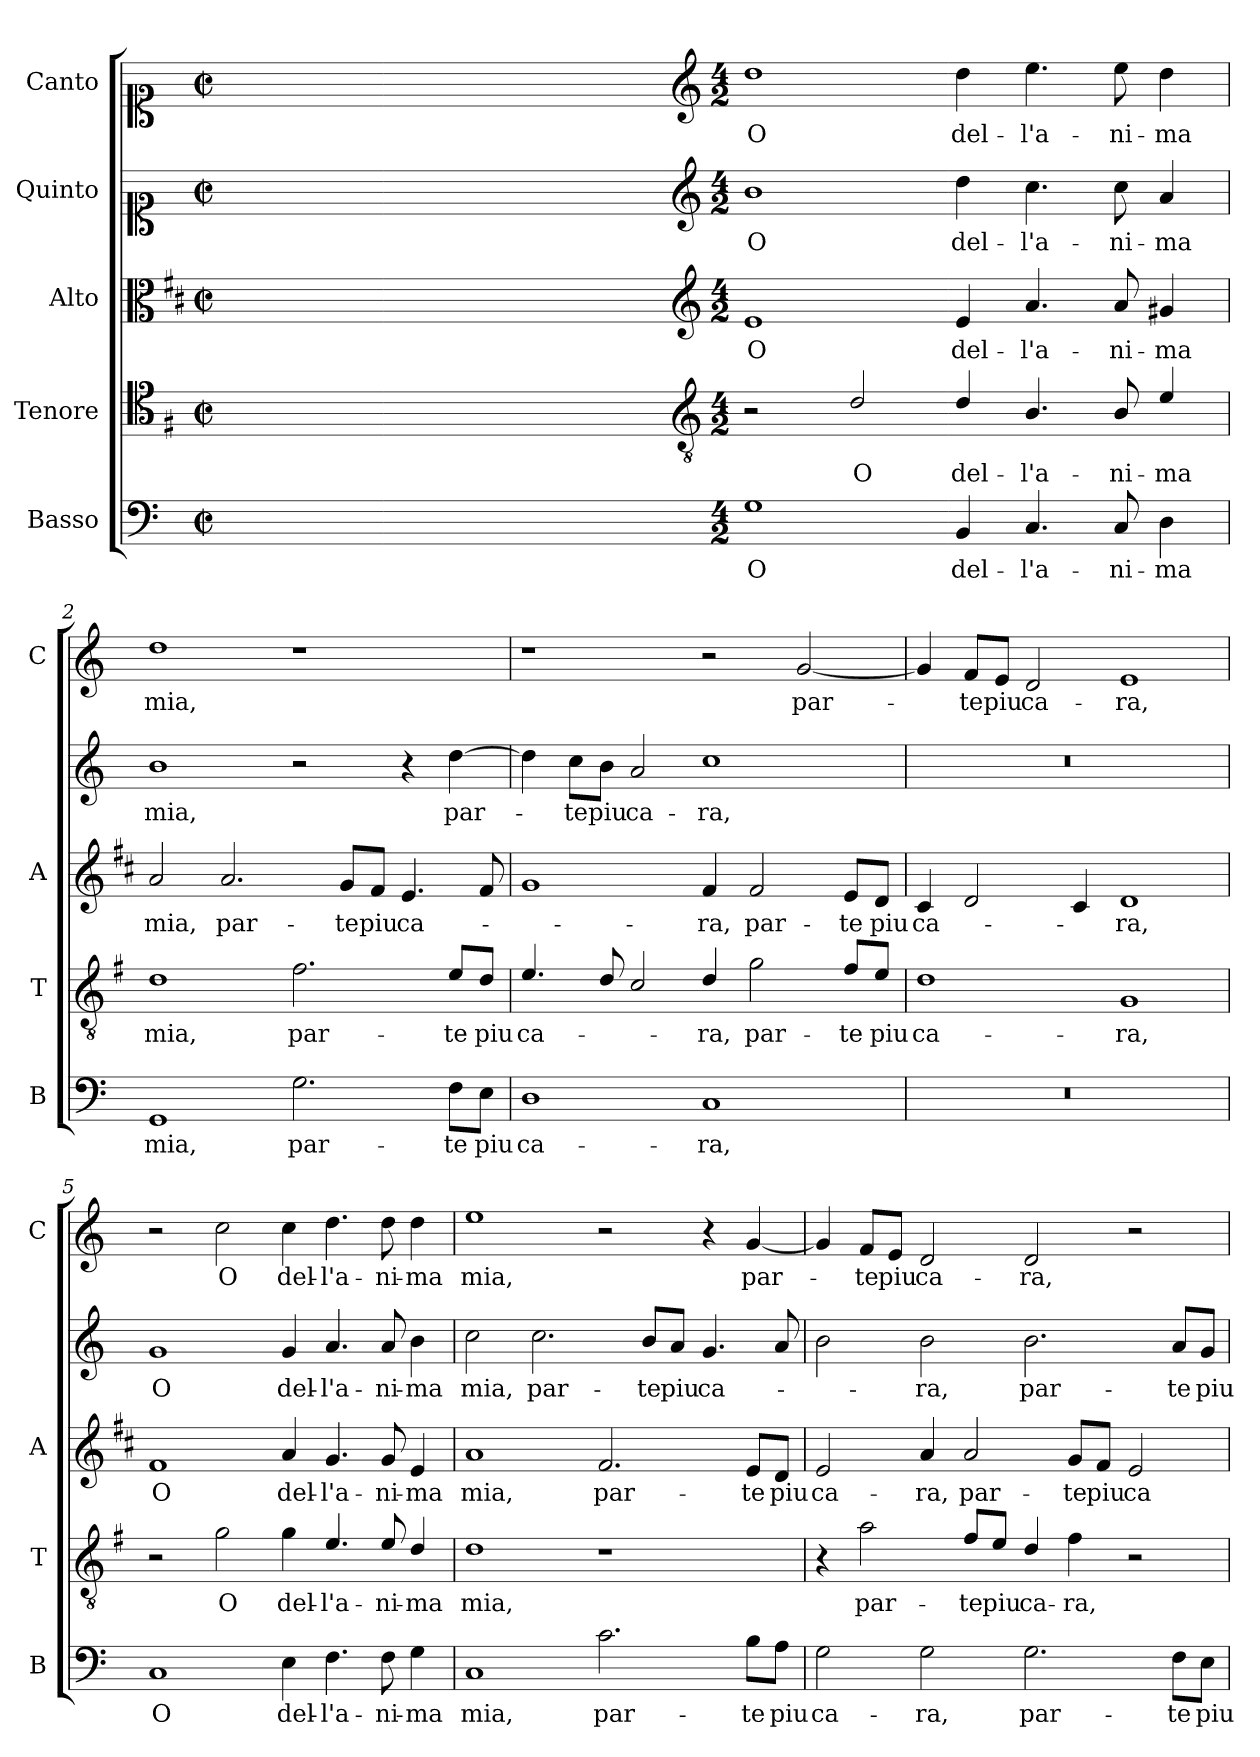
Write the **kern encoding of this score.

**kern	**text	**kern	**text	**kern	**text	**kern	**text	**kern	**text
*part5	*part5	*part4	*part4	*part3	*part3	*part2	*part2	*part1	*part1
*staff5	*staff5	*staff4	*staff4	*staff3	*staff3	*staff2	*staff2	*staff1	*staff1
*I"Basso	*	*I"Tenore	*	*I"Alto	*	*I"Quinto	*	*I"Canto	*
*I'B	*	*I'T	*	*I'A	*	*	*	*I'C	*
*clefF4	*	*clefC4	*	*clefC3	*	*clefC1	*	*clefC1	*
*	*	*ITrd4c7	*	*ITrd1c2	*	*	*	*	*
*k[]	*	*k[]	*	*k[]	*	*k[]	*	*k[]	*
*C:	*	*C:	*	*C:	*	*C:	*	*C:	*
*M2/2	*	*M2/2	*	*M2/2	*	*M2/2	*	*M2/2	*
*met(c|)	*	*met(c|)	*	*met(c|)	*	*met(c|)	*	*met(c|)	*
=	=	=	=	=	=	=	=	=	=
1ryy	.	1ryy	.	1ryy	.	1ryy	.	1ryy	.
=1X-	=1X-	=1X-	=1X-	=1X-	=1X-	=1X-	=1X-	=1X-	=1X-
4ryy	.	4ryy	.	4ryy	.	4ryy	.	4ryy	.
4ryy	.	4ryy	.	4ryy	.	4ryy	.	4ryy	.
4ryy	.	4ryy	.	4ryy	.	4ryy	.	4ryy	.
4ryy	.	4ryy	.	4ryy	.	4ryy	.	4ryy	.
=1-	=1-	=1-	=1-	=1-	=1-	=1-	=1-	=1-	=1-
*	*	*clefGv2	*	*clefG2	*	*clefG2	*	*clefG2	*
*M4/2	*	*M4/2	*	*M4/2	*	*M4/2	*	*M4/2	*
!	!LO:LY:b	!	!	!	!LO:LY:b	!	!LO:LY:b	!	!LO:LY:b
1G	O	2r	.	1d	O	1b	O	1dd	O
!	!	!	!LO:LY:b	!	!	!	!	!	!
.	.	2G/	O	.	.	.	.	.	.
!	!LO:LY:b	!	!LO:LY:b	!	!LO:LY:b	!	!LO:LY:b	!	!LO:LY:b
4BB/	del-	4G/	del-	4d/	del-	4dd\	del-	4dd\	del-
!	!LO:LY:b	!	!LO:LY:b	!	!LO:LY:b	!	!LO:LY:b	!	!LO:LY:b
4.C/	-l'a-	4.E/	-l'a-	4.g/	-l'a-	4.cc\	-l'a-	4.ee\	-l'a-
!	!LO:LY:b	!	!LO:LY:b	!	!LO:LY:b	!	!LO:LY:b	!	!LO:LY:b
8C/	-ni-	8E/	-ni-	8g/	-ni-	8cc\	-ni-	8ee\	-ni-
!	!LO:LY:b	!	!LO:LY:b	!	!LO:LY:b	!	!LO:LY:b	!	!LO:LY:b
4D\	-ma	4A/	-ma	4f#X/	-ma	4a/	-ma	4dd\	-ma
=2	=2	=2	=2	=2	=2	=2	=2	=2	=2
!	!LO:LY:b	!	!LO:LY:b	!	!LO:LY:b	!	!LO:LY:b	!	!LO:LY:b
1GG	mia,	1G	mia,	2g/	mia,	1b	mia,	1dd	mia,
!	!	!	!	!	!LO:LY:b	!	!	!	!
.	.	.	.	2.g/	par-	.	.	.	.
!	!LO:LY:b	!	!LO:LY:b	!	!	!	!	!	!
2.G\	par-	2.B\	par-	.	.	2r	.	1r	.
!	!	!	!	!	!LO:LY:b	!	!	!	!
.	.	.	.	8f/L	-te	.	.	.	.
!	!	!	!	!	!LO:LY:b	!	!	!	!
.	.	.	.	8e/J	piu	.	.	.	.
!	!	!	!	!	!LO:LY:b	!	!	!	!
.	.	.	.	4.d/	ca-	4r	.	.	.
!	!LO:LY:b	!	!LO:LY:b	!	!	!	!LO:LY:b	!	!
8F\L	-te	8A/L	-te	.	.	[4dd\	par-	.	.
!	!LO:LY:b	!	!LO:LY:b	!	!	!	!	!	!
8E\J	piu	8G/J	piu	8e/	.	.	.	.	.
=3	=3	=3	=3	=3	=3	=3	=3	=3	=3
!	!LO:LY:b	!	!LO:LY:b	!	!	!	!	!	!
1D	ca-	4.A/	ca-	1f	.	4dd\]	.	1r	.
!	!	!	!	!	!	!	!LO:LY:b	!	!
.	.	.	.	.	.	8cc\L	-te	.	.
!	!	!	!	!	!	!	!LO:LY:b	!	!
.	.	8G/	.	.	.	8b\J	piu	.	.
!	!	!	!	!	!	!	!LO:LY:b	!	!
.	.	2F/	.	.	.	2a/	ca-	.	.
!	!LO:LY:b	!	!LO:LY:b	!	!LO:LY:b	!	!LO:LY:b	!	!
1C	-ra,	4G/	-ra,	4e/	-ra,	1cc	-ra,	2r	.
!	!	!	!LO:LY:b	!	!LO:LY:b	!	!	!	!
.	.	2c\	par-	2e/	par-	.	.	.	.
!	!	!	!	!	!	!	!	!	!LO:LY:b
.	.	.	.	.	.	.	.	[2g/	par-
!	!	!	!LO:LY:b	!	!LO:LY:b	!	!	!	!
.	.	8B/L	-te	8d/L	-te	.	.	.	.
!	!	!	!LO:LY:b	!	!LO:LY:b	!	!	!	!
.	.	8A/J	piu	8c/J	piu	.	.	.	.
!!LO:LB:g=z
=4	=4	=4	=4	=4	=4	=4	=4	=4	=4
!	!	!	!LO:LY:b	!	!LO:LY:b	!	!	!	!
0r	.	1G	ca-	4B/	ca-	0r	.	4g/]	.
!	!	!	!	!	!	!	!	!	!LO:LY:b
.	.	.	.	2c/	.	.	.	8f/L	-te
!	!	!	!	!	!	!	!	!	!LO:LY:b
.	.	.	.	.	.	.	.	8e/J	piu
!	!	!	!	!	!	!	!	!	!LO:LY:b
.	.	.	.	.	.	.	.	2d/	ca-
.	.	.	.	4B/	.	.	.	.	.
!	!	!	!LO:LY:b	!	!LO:LY:b	!	!	!	!LO:LY:b
.	.	1C	-ra,	1c	-ra,	.	.	1e	-ra,
=5	=5	=5	=5	=5	=5	=5	=5	=5	=5
!	!LO:LY:b	!	!	!	!LO:LY:b	!	!LO:LY:b	!	!
1C	O	2r	.	1e	O	1g	O	2r	.
!	!	!	!LO:LY:b	!	!	!	!	!	!LO:LY:b
.	.	2c\	O	.	.	.	.	2cc\	O
!	!LO:LY:b	!	!LO:LY:b	!	!LO:LY:b	!	!LO:LY:b	!	!LO:LY:b
4E\	del-	4c\	del-	4g/	del-	4g/	del-	4cc\	del-
!	!LO:LY:b	!	!LO:LY:b	!	!LO:LY:b	!	!LO:LY:b	!	!LO:LY:b
4.F\	-l'a-	4.A/	-l'a-	4.f/	-l'a-	4.a/	-l'a-	4.dd\	-l'a-
!	!LO:LY:b	!	!LO:LY:b	!	!LO:LY:b	!	!LO:LY:b	!	!LO:LY:b
8F\	-ni-	8A/	-ni-	8f/	-ni-	8a/	-ni-	8dd\	-ni-
!	!LO:LY:b	!	!LO:LY:b	!	!LO:LY:b	!	!LO:LY:b	!	!LO:LY:b
4G\	-ma	4G/	-ma	4d/	-ma	4b\	-ma	4dd\	-ma
=6	=6	=6	=6	=6	=6	=6	=6	=6	=6
!	!LO:LY:b	!	!LO:LY:b	!	!LO:LY:b	!	!LO:LY:b	!	!LO:LY:b
1C	mia,	1G	mia,	1g	mia,	2cc\	mia,	1ee	mia,
!	!	!	!	!	!	!	!LO:LY:b	!	!
.	.	.	.	.	.	2.cc\	par-	.	.
!	!LO:LY:b	!	!	!	!LO:LY:b	!	!	!	!
2.c\	par-	1r	.	2.e/	par-	.	.	2r	.
!	!	!	!	!	!	!	!LO:LY:b	!	!
.	.	.	.	.	.	8b/L	-te	.	.
!	!	!	!	!	!	!	!LO:LY:b	!	!
.	.	.	.	.	.	8a/J	piu	.	.
!	!	!	!	!	!	!	!LO:LY:b	!	!
.	.	.	.	.	.	4.g/	ca-	4r	.
!	!LO:LY:b	!	!	!	!LO:LY:b	!	!	!	!LO:LY:b
8B\L	-te	.	.	8d/L	-te	.	.	[4g/	par-
!	!LO:LY:b	!	!	!	!LO:LY:b	!	!	!	!
8A\J	piu	.	.	8c/J	piu	8a/	.	.	.
!!LO:PB:g=z
=7	=7	=7	=7	=7	=7	=7	=7	=7	=7
!	!LO:LY:b	!	!	!	!LO:LY:b	!	!	!	!
2G\	ca-	4r	.	2d/	ca-	2b\	.	4g/]	.
!	!	!	!LO:LY:b	!	!	!	!	!	!LO:LY:b
.	.	2d\	par-	.	.	.	.	8f/L	-te
!	!	!	!	!	!	!	!	!	!LO:LY:b
.	.	.	.	.	.	.	.	8e/J	piu
!	!LO:LY:b	!	!	!	!LO:LY:b	!	!LO:LY:b	!	!LO:LY:b
2G\	-ra,	.	.	4g/	-ra,	2b\	-ra,	2d/	ca-
!	!	!	!LO:LY:b	!	!LO:LY:b	!	!	!	!
.	.	8B/L	-te	2g/	par-	.	.	.	.
!	!	!	!LO:LY:b	!	!	!	!	!	!
.	.	8A/J	piu	.	.	.	.	.	.
!	!LO:LY:b	!	!LO:LY:b	!	!	!	!LO:LY:b	!	!LO:LY:b
2.G\	par-	4G/	ca-	.	.	2.b\	par-	2d/	-ra,
!	!	!	!LO:LY:b	!	!LO:LY:b	!	!	!	!
.	.	4B\	-ra,	8f/L	-te	.	.	.	.
!	!	!	!	!	!LO:LY:b	!	!	!	!
.	.	.	.	8e/J	piu	.	.	.	.
!	!	!	!	!	!LO:LY:b	!	!	!	!
.	.	2r	.	2d/	ca-	.	.	2r	.
!	!LO:LY:b	!	!	!	!	!	!LO:LY:b	!	!
8F\L	-te	.	.	.	.	8a/L	-te	.	.
!	!LO:LY:b	!	!	!	!	!	!LO:LY:b	!	!
8E\J	piu	.	.	.	.	8g/J	piu	.	.
=	=	=	=	=	=	=	=	=	=
*-	*-	*-	*-	*-	*-	*-	*-	*-	*-
